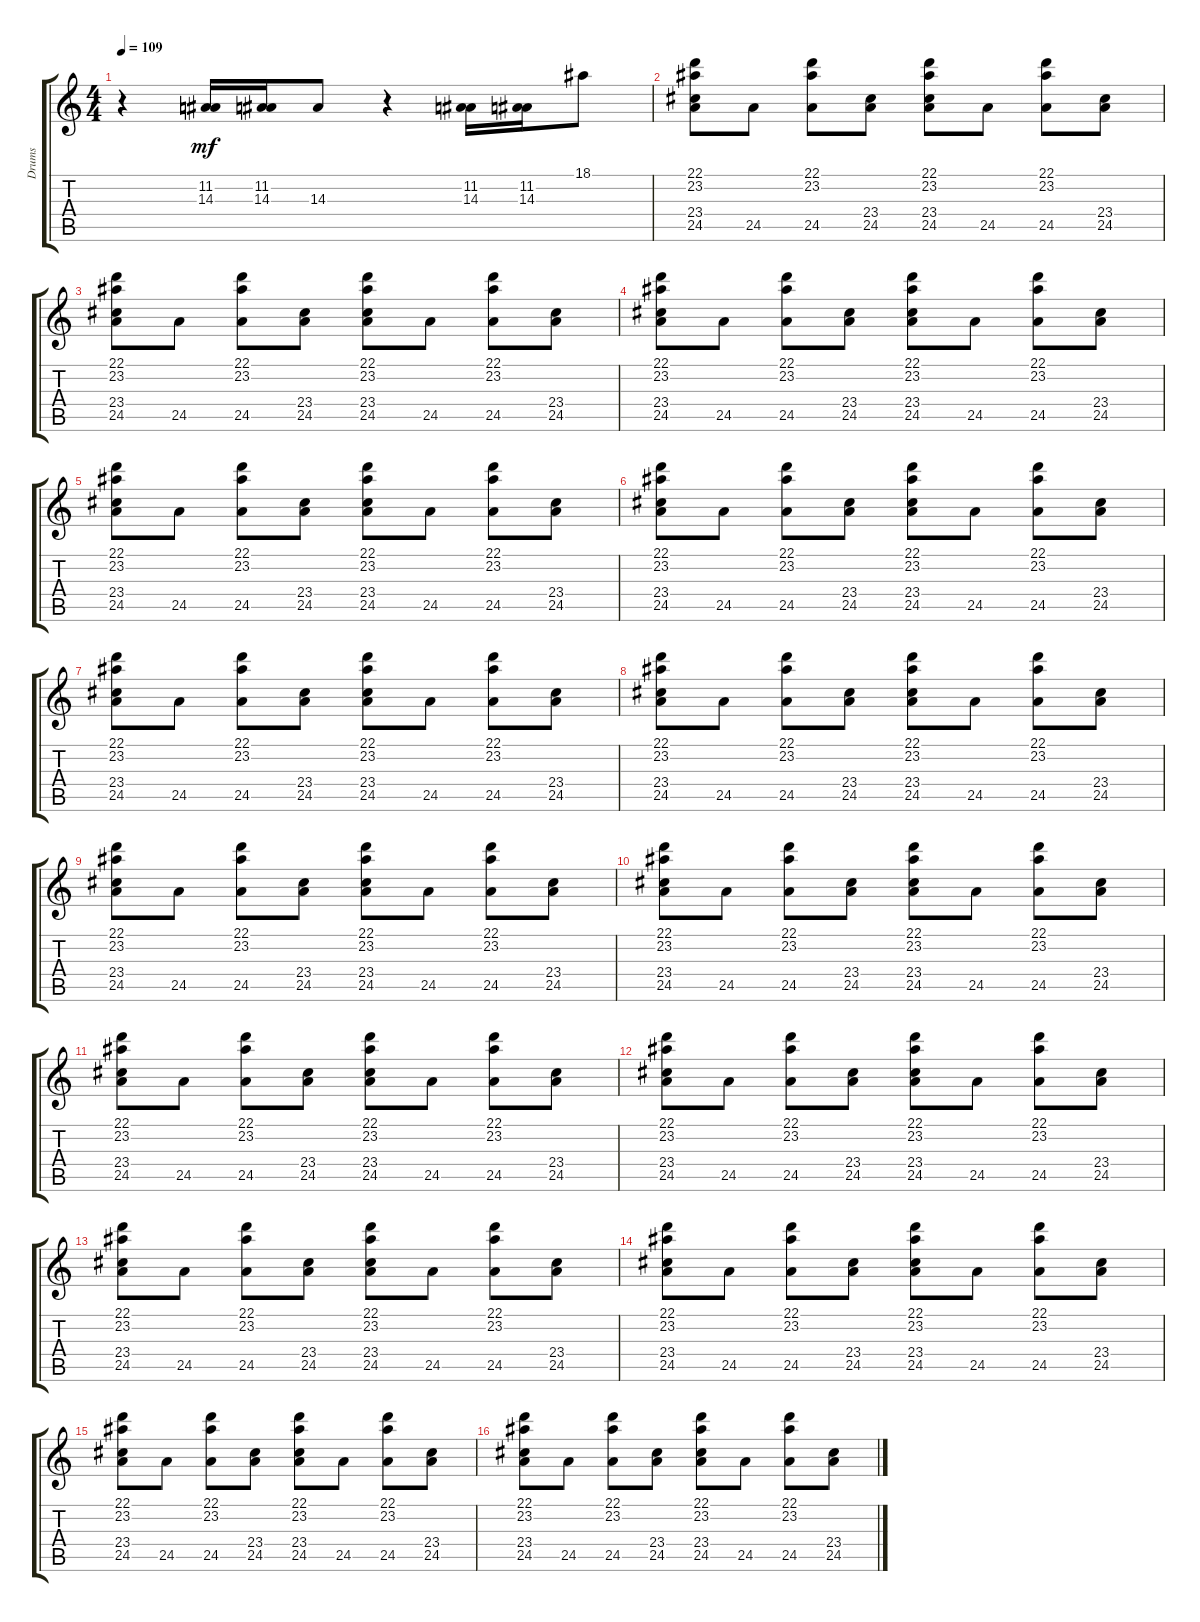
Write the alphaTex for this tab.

\track ("Drums" "Drums") {instrument melodictom}
\staff {score tabs}
\tuning (E4 B3 G3 D3 A2 E2) {hide}
\ts (4 4)
\tempo 109
\clef g2
\ks c
r.4{dy mf} (11.2 14.3).16 (11.2 14.3).16 14.3.8 r.4 (11.2 14.3).16 (11.2 14.3).16 18.1.8 |
(22.1 23.2 23.4 24.5).8 24.5.8 (22.1 23.2 24.5).8 (23.4 24.5).8 (22.1 23.2 23.4 24.5).8 24.5.8 (22.1 23.2 24.5).8 (23.4 24.5).8 |
(22.1 23.2 23.4 24.5).8 24.5.8 (22.1 23.2 24.5).8 (23.4 24.5).8 (22.1 23.2 23.4 24.5).8 24.5.8 (22.1 23.2 24.5).8 (23.4 24.5).8 |
(22.1 23.2 23.4 24.5).8 24.5.8 (22.1 23.2 24.5).8 (23.4 24.5).8 (22.1 23.2 23.4 24.5).8 24.5.8 (22.1 23.2 24.5).8 (23.4 24.5).8 |
(22.1 23.2 23.4 24.5).8 24.5.8 (22.1 23.2 24.5).8 (23.4 24.5).8 (22.1 23.2 23.4 24.5).8 24.5.8 (22.1 23.2 24.5).8 (23.4 24.5).8 |
(22.1 23.2 23.4 24.5).8 24.5.8 (22.1 23.2 24.5).8 (23.4 24.5).8 (22.1 23.2 23.4 24.5).8 24.5.8 (22.1 23.2 24.5).8 (23.4 24.5).8 |
(22.1 23.2 23.4 24.5).8 24.5.8 (22.1 23.2 24.5).8 (23.4 24.5).8 (22.1 23.2 23.4 24.5).8 24.5.8 (22.1 23.2 24.5).8 (23.4 24.5).8 |
(22.1 23.2 23.4 24.5).8 24.5.8 (22.1 23.2 24.5).8 (23.4 24.5).8 (22.1 23.2 23.4 24.5).8 24.5.8 (22.1 23.2 24.5).8 (23.4 24.5).8 |
(22.1 23.2 23.4 24.5).8 24.5.8 (22.1 23.2 24.5).8 (23.4 24.5).8 (22.1 23.2 23.4 24.5).8 24.5.8 (22.1 23.2 24.5).8 (23.4 24.5).8 |
(22.1 23.2 23.4 24.5).8 24.5.8 (22.1 23.2 24.5).8 (23.4 24.5).8 (22.1 23.2 23.4 24.5).8 24.5.8 (22.1 23.2 24.5).8 (23.4 24.5).8 |
(22.1 23.2 23.4 24.5).8 24.5.8 (22.1 23.2 24.5).8 (23.4 24.5).8 (22.1 23.2 23.4 24.5).8 24.5.8 (22.1 23.2 24.5).8 (23.4 24.5).8 |
(22.1 23.2 23.4 24.5).8 24.5.8 (22.1 23.2 24.5).8 (23.4 24.5).8 (22.1 23.2 23.4 24.5).8 24.5.8 (22.1 23.2 24.5).8 (23.4 24.5).8 |
(22.1 23.2 23.4 24.5).8 24.5.8 (22.1 23.2 24.5).8 (23.4 24.5).8 (22.1 23.2 23.4 24.5).8 24.5.8 (22.1 23.2 24.5).8 (23.4 24.5).8 |
(22.1 23.2 23.4 24.5).8 24.5.8 (22.1 23.2 24.5).8 (23.4 24.5).8 (22.1 23.2 23.4 24.5).8 24.5.8 (22.1 23.2 24.5).8 (23.4 24.5).8 |
(22.1 23.2 23.4 24.5).8 24.5.8 (22.1 23.2 24.5).8 (23.4 24.5).8 (22.1 23.2 23.4 24.5).8 24.5.8 (22.1 23.2 24.5).8 (23.4 24.5).8 |
(22.1 23.2 23.4 24.5).8 24.5.8 (22.1 23.2 24.5).8 (23.4 24.5).8 (22.1 23.2 23.4 24.5).8 24.5.8 (22.1 23.2 24.5).8 (23.4 24.5).8
